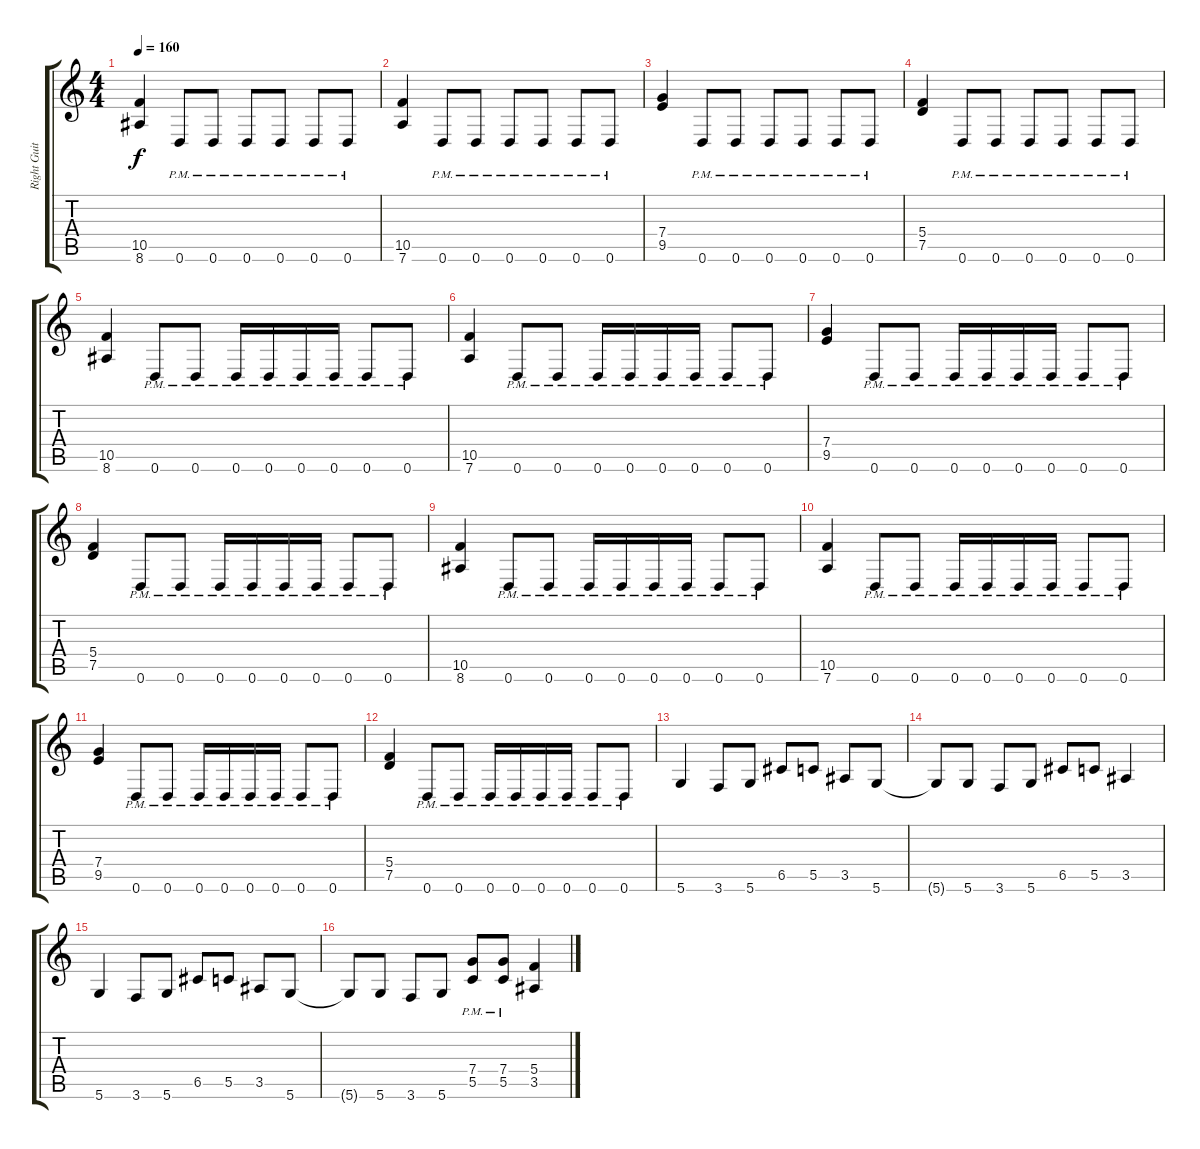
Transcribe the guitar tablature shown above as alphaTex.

\track ("Right Guitar" "Right Guit") {instrument distortionguitar}
\staff {score tabs}
\tuning (D4 A3 F3 C3 G2 D2) {hide}
\ts (4 4)
\tempo 160
\clef g2
\ks c
(10.5 8.6).4{dy f} 0.6{pm}.8 0.6{pm}.8 0.6{pm}.8 0.6{pm}.8 0.6{pm}.8 0.6{pm}.8 |
(10.5 7.6).4 0.6{pm}.8 0.6{pm}.8 0.6{pm}.8 0.6{pm}.8 0.6{pm}.8 0.6{pm}.8 |
(7.4 9.5).4 0.6{pm}.8 0.6{pm}.8 0.6{pm}.8 0.6{pm}.8 0.6{pm}.8 0.6{pm}.8 |
(5.4 7.5).4 0.6{pm}.8 0.6{pm}.8 0.6{pm}.8 0.6{pm}.8 0.6{pm}.8 0.6{pm}.8 |
(10.5 8.6).4 0.6{pm}.8 0.6{pm}.8 0.6{pm}.16 0.6{pm}.16 0.6{pm}.16 0.6{pm}.16 0.6{pm}.8 0.6{pm}.8 |
(10.5 7.6).4 0.6{pm}.8 0.6{pm}.8 0.6{pm}.16 0.6{pm}.16 0.6{pm}.16 0.6{pm}.16 0.6{pm}.8 0.6{pm}.8 |
(7.4 9.5).4 0.6{pm}.8 0.6{pm}.8 0.6{pm}.16 0.6{pm}.16 0.6{pm}.16 0.6{pm}.16 0.6{pm}.8 0.6{pm}.8 |
(5.4 7.5).4 0.6{pm}.8 0.6{pm}.8 0.6{pm}.16 0.6{pm}.16 0.6{pm}.16 0.6{pm}.16 0.6{pm}.8 0.6{pm}.8 |
(10.5 8.6).4 0.6{pm}.8 0.6{pm}.8 0.6{pm}.16 0.6{pm}.16 0.6{pm}.16 0.6{pm}.16 0.6{pm}.8 0.6{pm}.8 |
(10.5 7.6).4 0.6{pm}.8 0.6{pm}.8 0.6{pm}.16 0.6{pm}.16 0.6{pm}.16 0.6{pm}.16 0.6{pm}.8 0.6{pm}.8 |
(7.4 9.5).4 0.6{pm}.8 0.6{pm}.8 0.6{pm}.16 0.6{pm}.16 0.6{pm}.16 0.6{pm}.16 0.6{pm}.8 0.6{pm}.8 |
(5.4 7.5).4 0.6{pm}.8 0.6{pm}.8 0.6{pm}.16 0.6{pm}.16 0.6{pm}.16 0.6{pm}.16 0.6{pm}.8 0.6{pm}.8 |
5.6.4 3.6.8 5.6.8 6.5.8 5.5.8 3.5.8 5.6.8 |
5.6{t}.8 5.6.8 3.6.8 5.6.8 6.5.8 5.5.8 3.5.4 |
5.6.4 3.6.8 5.6.8 6.5.8 5.5.8 3.5.8 5.6.8 |
5.6{t}.8 5.6.8 3.6.8 5.6.8 (7.4{pm} 5.5{pm}).8 (7.4{pm} 5.5{pm}).8 (5.4 3.5).4
